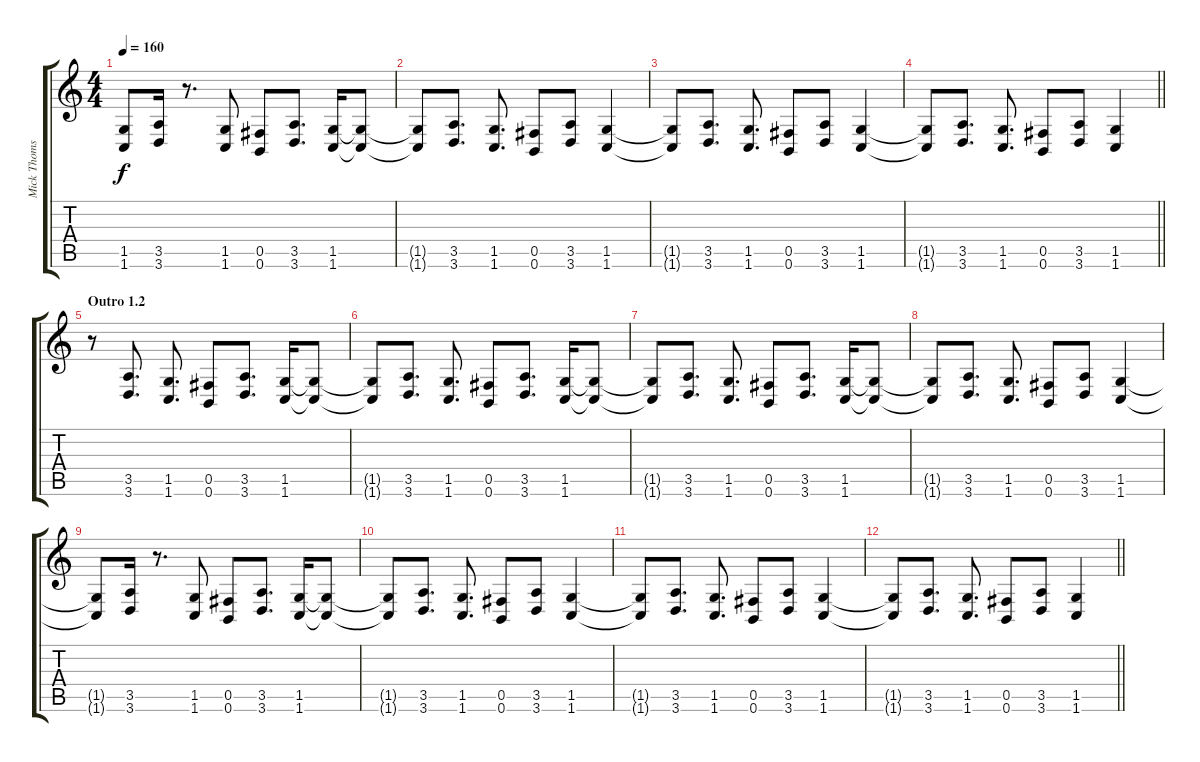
\track ("Mick Thomson" "Mick Thoms") {instrument distortionguitar}
\staff {score tabs}
\tuning (Db4 Ab3 E3 B2 Gb2 B1) {hide}
\ts (4 4)
\tempo 160
\clef g2
\ks c
(1.5{t} 1.6{t}).8{dy f} (3.5 3.6).16 r.8{d} (1.5 1.6).8 (0.5 0.6).8 (3.5 3.6).8{d} (1.5 1.6).16 (1.5{t} 1.6{t}).8 |
(1.5{t} 1.6{t}).8 (3.5 3.6).8{d} (1.5 1.6).8{d} (0.5 0.6).8 (3.5 3.6).8 (1.5 1.6).4 |
(1.5{t} 1.6{t}).8 (3.5 3.6).8{d} (1.5 1.6).8{d} (0.5 0.6).8 (3.5 3.6).8 (1.5 1.6).4 |
\barLineRight lightlight
(1.5{t} 1.6{t}).8 (3.5 3.6).8{d} (1.5 1.6).8{d} (0.5 0.6).8 (3.5 3.6).8 (1.5 1.6).4 |
\section ("" "Outro 1.2")
r.8{volume 14} (3.5 3.6).8{d} (1.5 1.6).8{d} (0.5 0.6).8 (3.5 3.6).8{d} (1.5 1.6).16 (1.5{t} 1.6{t}).8 |
(1.5{t} 1.6{t}).8 (3.5 3.6).8{d} (1.5 1.6).8{d} (0.5 0.6).8 (3.5 3.6).8{d} (1.5 1.6).16 (1.5{t} 1.6{t}).8 |
(1.5{t} 1.6{t}).8 (3.5 3.6).8{d} (1.5 1.6).8{d} (0.5 0.6).8 (3.5 3.6).8{d} (1.5 1.6).16 (1.5{t} 1.6{t}).8 |
(1.5{t} 1.6{t}).8 (3.5 3.6).8{d} (1.5 1.6).8{d} (0.5 0.6).8 (3.5 3.6).8 (1.5 1.6).4 |
(1.5{t} 1.6{t}).8 (3.5 3.6).16 r.8{d} (1.5 1.6).8 (0.5 0.6).8 (3.5 3.6).8{d} (1.5 1.6).16 (1.5{t} 1.6{t}).8 |
(1.5{t} 1.6{t}).8 (3.5 3.6).8{d} (1.5 1.6).8{d} (0.5 0.6).8 (3.5 3.6).8 (1.5 1.6).4 |
(1.5{t} 1.6{t}).8 (3.5 3.6).8{d} (1.5 1.6).8{d} (0.5 0.6).8 (3.5 3.6).8 (1.5 1.6).4 |
\barLineRight lightlight
(1.5{t} 1.6{t}).8 (3.5 3.6).8{d} (1.5 1.6).8{d} (0.5 0.6).8 (3.5 3.6).8 (1.5 1.6).4
